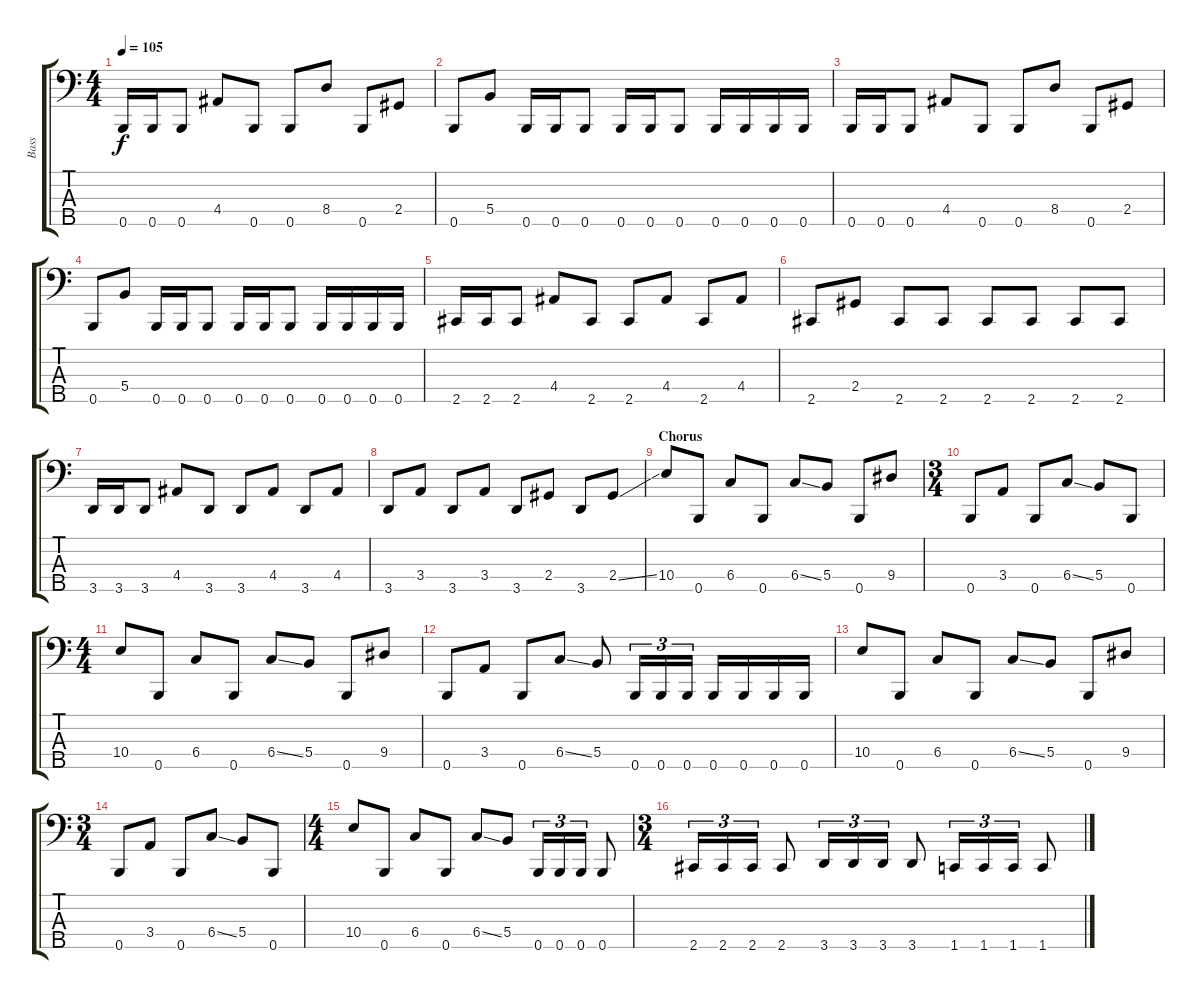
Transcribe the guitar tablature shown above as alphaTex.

\track ("Bass" "Bass") {instrument electricbassfinger}
\staff {score tabs}
\tuning (B2 Gb2 B1 Gb1 B0) {hide}
\ts (4 4)
\tempo 105
\clef f4
\ks c
0.5.16{dy f} 0.5.16 0.5.8 4.4.8 0.5.8 0.5.8 8.4.8 0.5.8 2.4.8 |
0.5.8 5.4.8 0.5.16 0.5.16 0.5.8 0.5.16 0.5.16 0.5.8 0.5.16 0.5.16 0.5.16 0.5.16 |
0.5.16 0.5.16 0.5.8 4.4.8 0.5.8 0.5.8 8.4.8 0.5.8 2.4.8 |
0.5.8 5.4.8 0.5.16 0.5.16 0.5.8 0.5.16 0.5.16 0.5.8 0.5.16 0.5.16 0.5.16 0.5.16 |
2.5.16 2.5.16 2.5.8 4.4.8 2.5.8 2.5.8 4.4.8 2.5.8 4.4.8 |
2.5.8 2.4.8 2.5.8 2.5.8 2.5.8 2.5.8 2.5.8 2.5.8 |
3.5.16 3.5.16 3.5.8 4.4.8 3.5.8 3.5.8 4.4.8 3.5.8 4.4.8 |
3.5.8 3.4.8 3.5.8 3.4.8 3.5.8 2.4.8 3.5.8 2.4{ss}.8 |
\section ("" "Chorus")
10.4.8 0.5.8 6.4.8 0.5.8 6.4{ss}.8 5.4.8 0.5.8 9.4.8 |
\ts (3 4)
0.5.8 3.4.8 0.5.8 6.4{ss}.8 5.4.8 0.5.8 |
\ts (4 4)
10.4.8 0.5.8 6.4.8 0.5.8 6.4{ss}.8 5.4.8 0.5.8 9.4.8 |
0.5.8 3.4.8 0.5.8 6.4{ss}.8 5.4.8 0.5.16{tu (3 2)} 0.5.16{tu (3 2)} 0.5.16{tu (3 2)} 0.5.16 0.5.16 0.5.16 0.5.16 |
10.4.8 0.5.8 6.4.8 0.5.8 6.4{ss}.8 5.4.8 0.5.8 9.4.8 |
\ts (3 4)
0.5.8 3.4.8 0.5.8 6.4{ss}.8 5.4.8 0.5.8 |
\ts (4 4)
10.4.8 0.5.8 6.4.8 0.5.8 6.4{ss}.8 5.4.8 0.5.16{tu (3 2)} 0.5.16{tu (3 2)} 0.5.16{tu (3 2)} 0.5.8 |
\ts (3 4)
2.5.16{tu (3 2)} 2.5.16{tu (3 2)} 2.5.16{tu (3 2)} 2.5.8 3.5.16{tu (3 2)} 3.5.16{tu (3 2)} 3.5.16{tu (3 2)} 3.5.8 1.5.16{tu (3 2)} 1.5.16{tu (3 2)} 1.5.16{tu (3 2)} 1.5.8
